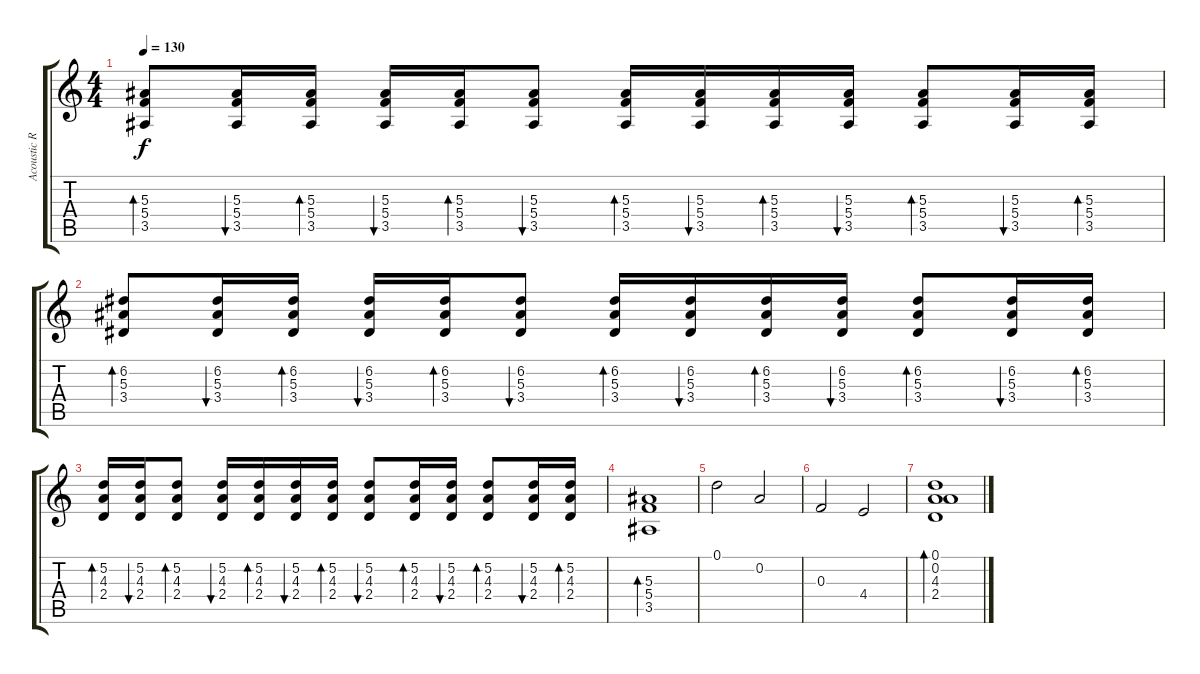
\track ("Acoustic Rhytm Guitar" "Acoustic R") {instrument acousticguitarsteel}
\staff {score tabs}
\tuning (D4 A3 F3 C3 G2 D2) {hide}
\ts (4 4)
\tempo 130
\clef g2
\ks c
(5.3 5.4 3.5).8{bd 60 dy f} (5.3 5.4 3.5).16{bu 60} (5.3 5.4 3.5).16{bd 60} (5.3 5.4 3.5).16{bu 60} (5.3 5.4 3.5).16{bd 60} (5.3 5.4 3.5).8{bu 60} (5.3 5.4 3.5).16{bd 60} (5.3 5.4 3.5).16{bu 60} (5.3 5.4 3.5).16{bd 60} (5.3 5.4 3.5).16{bu 60} (5.3 5.4 3.5).8{bd 60} (5.3 5.4 3.5).16{bu 60} (5.3 5.4 3.5).16{bd 60} |
(6.2 5.3 3.4).8{bd 60} (6.2 5.3 3.4).16{bu 60} (6.2 5.3 3.4).16{bd 60} (6.2 5.3 3.4).16{bu 60} (6.2 5.3 3.4).16{bd 60} (6.2 5.3 3.4).8{bu 60} (6.2 5.3 3.4).16{bd 60} (6.2 5.3 3.4).16{bu 60} (6.2 5.3 3.4).16{bd 60} (6.2 5.3 3.4).16{bu 60} (6.2 5.3 3.4).8{bd 60} (6.2 5.3 3.4).16{bu 60} (6.2 5.3 3.4).16{bd 60} |
(5.2 4.3 2.4).16{bd 60} (5.2 4.3 2.4).16{bu 60} (5.2 4.3 2.4).8{bd 60} (5.2 4.3 2.4).16{bu 60} (5.2 4.3 2.4).16{bd 60} (5.2 4.3 2.4).16{bu 60} (5.2 4.3 2.4).16{bd 60} (5.2 4.3 2.4).8{bu 60} (5.2 4.3 2.4).16{bd 60} (5.2 4.3 2.4).16{bu 60} (5.2 4.3 2.4).8{bd 60} (5.2 4.3 2.4).16{bu 60} (5.2 4.3 2.4).16{bd 60} |
(5.3 5.4 3.5).1{bd 480} |
0.1.2 0.2.2 |
0.3.2 4.4.2 |
(0.1 0.2 4.3 2.4).1{bd 480}
